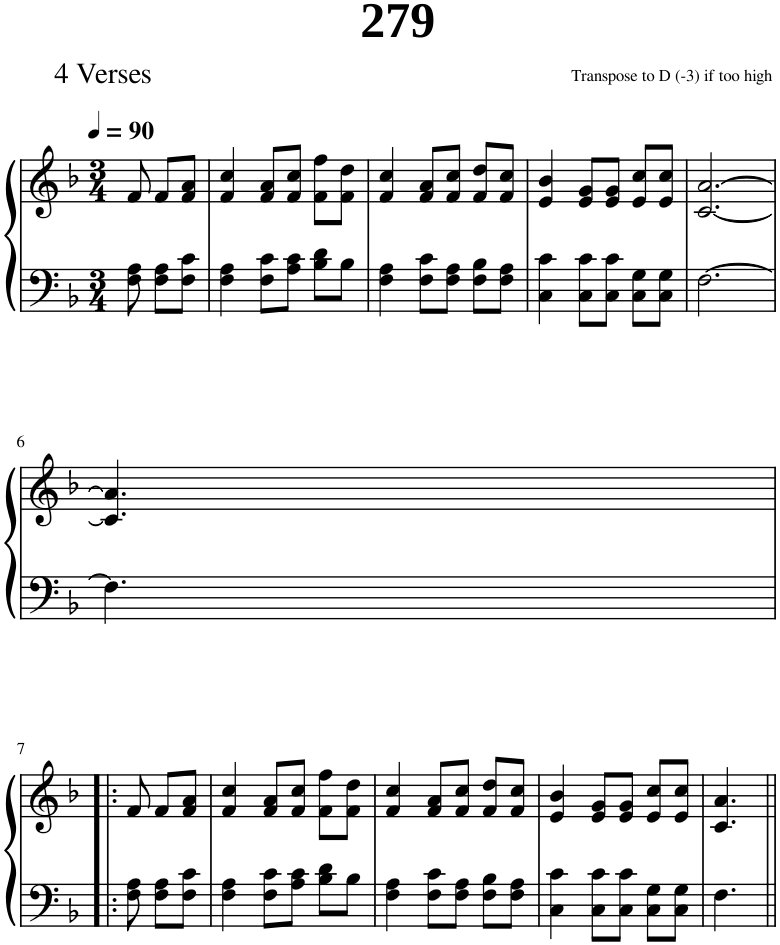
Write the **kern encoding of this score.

**kern	**kern
*part1	*part1
*staff2	*staff1
*I"Piano	*
*I'Pno.	*
*clefF4	*clefG2
*k[b-]	*k[b-]
*M3/4	*M3/4
*MM90	*MM90
=1	=1
8F\ 8A\	8f/
8F\ 8A\L	8f/L
8F\ 8c\J	8f/ 8a/J
=2	=2
4F\ 4A\	4f/ 4cc/
8F\ 8c\L	8f/ 8a/L
8A\ 8c\J	8f/ 8cc/J
8B-\ 8d\L	8f\ 8ff\L
8B-\J	8f\ 8dd\J
=3	=3
4F\ 4A\	4f/ 4cc/
8F\ 8c\L	8f/ 8a/L
8F\ 8A\J	8f/ 8cc/J
8F\ 8B-\L	8f/ 8dd/L
8F\ 8A\J	8f/ 8cc/J
=4	=4
4C\ 4c\	4e/ 4b-/
8C\ 8c\L	8e/ 8g/L
8C\ 8c\J	8e/ 8g/J
8C\ 8G\L	8e/ 8cc/L
8C\ 8G\J	8e/ 8cc/J
=5	=5
[2.F\	[2.c/ [2.a/
!!LO:LB:g=z
=6	=6
4.F\]	4.c/] 4.a/]
!!LO:LB:g=z
=7!|:	=7!|:
8F\ 8A\	8f/
8F\ 8A\L	8f/L
8F\ 8c\J	8f/ 8a/J
=8	=8
4F\ 4A\	4f/ 4cc/
8F\ 8c\L	8f/ 8a/L
8A\ 8c\J	8f/ 8cc/J
8B-\ 8d\L	8f\ 8ff\L
8B-\J	8f\ 8dd\J
=9	=9
4F\ 4A\	4f/ 4cc/
8F\ 8c\L	8f/ 8a/L
8F\ 8A\J	8f/ 8cc/J
8F\ 8B-\L	8f/ 8dd/L
8F\ 8A\J	8f/ 8cc/J
=10	=10
4C\ 4c\	4e/ 4b-/
8C\ 8c\L	8e/ 8g/L
8C\ 8c\J	8e/ 8g/J
8C\ 8G\L	8e/ 8cc/L
8C\ 8G\J	8e/ 8cc/J
=11	=11
4.F\	4.c/ 4.a/
=||	=||
*-	*-
